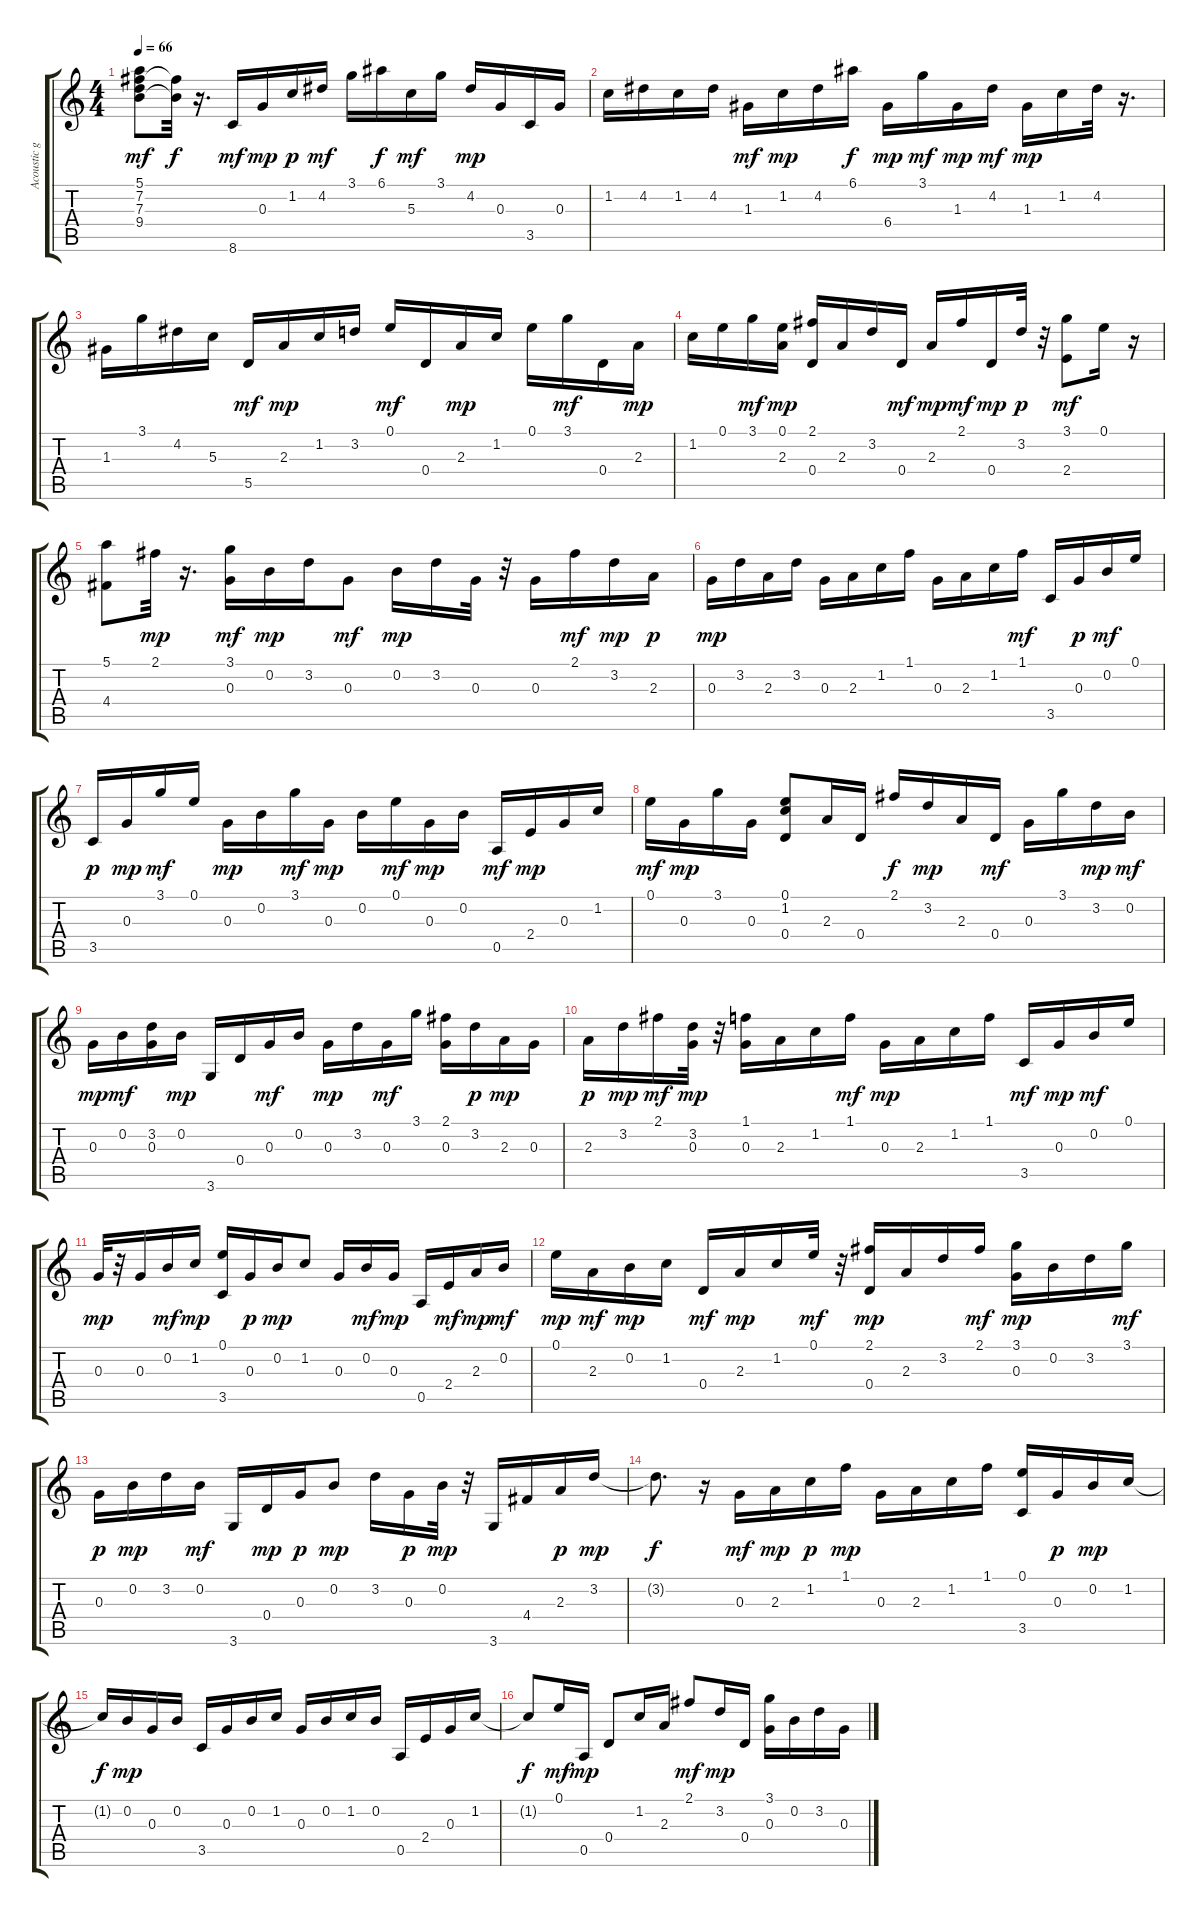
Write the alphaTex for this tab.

\track ("Acoustic guitar" "Acoustic g") {instrument acousticguitarnylon}
\staff {score tabs}
\tuning (E4 B3 G3 D3 A2 E2) {hide}
\ts (4 4)
\tempo 66
\clef g2
\ks c
(5.1 7.2 7.3 9.4).8{dy mf} (7.2{t} 9.4{t}).32{dy f} r.16{d} 8.6.16{dy mf} 0.3.16{dy mp} 1.2.16{dy p} 4.2.16{dy mf} 3.1.16 6.1.16{dy f} 5.3.16{dy mf} 3.1.16 4.2.16{dy mp} 0.3.16 3.5.16 0.3.16 |
1.2.16 4.2.16 1.2.16 4.2.16 1.3.16{dy mf} 1.2.16{dy mp} 4.2.16 6.1.16{dy f} 6.4.16{dy mp} 3.1.16{dy mf} 1.3.16{dy mp} 4.2.16{dy mf} 1.3.16{dy mp} 1.2.16 4.2.32 r.16{d} |
1.3.16 3.1.16 4.2.16 5.3.16 5.5.16{dy mf} 2.3.16{dy mp} 1.2.16 3.2.16 0.1.16{dy mf} 0.4.16 2.3.16{dy mp} 1.2.16 0.1.16 3.1.16{dy mf} 0.4.16 2.3.16{dy mp} |
1.2.16 0.1.16 3.1.16{dy mf} (0.1 2.3).16{dy mp} (2.1 0.4).16 2.3.16 3.2.16 0.4.16{dy mf} 2.3.16{dy mp} 2.1.16{dy mf} 0.4.16{dy mp} 3.2.32{dy p} r.32 (3.1 2.4).8{dy mf} 0.1.16 r.16 |
(5.1 4.4).8 2.1.32{dy mp} r.16{d} (3.1 0.3).16{dy mf} 0.2.16{dy mp} 3.2.16 0.3.8{dy mf} 0.2.16{dy mp} 3.2.16 0.3.32 r.32 0.3.16 2.1.16{dy mf} 3.2.16{dy mp} 2.3.16{dy p} |
0.3.16{dy mp} 3.2.16 2.3.16 3.2.16 0.3.16 2.3.16 1.2.16 1.1.16 0.3.16 2.3.16 1.2.16 1.1.16{dy mf} 3.5.16 0.3.16{dy p} 0.2.16{dy mf} 0.1.16 |
3.5.16{dy p} 0.3.16{dy mp} 3.1.16{dy mf} 0.1.16 0.3.16{dy mp} 0.2.16 3.1.16{dy mf} 0.3.16{dy mp} 0.2.16 0.1.16{dy mf} 0.3.16{dy mp} 0.2.16 0.5.16{dy mf} 2.4.16{dy mp} 0.3.16 1.2.16 |
0.1.16{dy mf} 0.3.16{dy mp} 3.1.16 0.3.16 (0.1 1.2 0.4).8 2.3.16 0.4.16 2.1.16{dy f} 3.2.16{dy mp} 2.3.16 0.4.16{dy mf} 0.3.16 3.1.16 3.2.16{dy mp} 0.2.16{dy mf} |
0.3.16{dy mp} 0.2.16{dy mf} (3.2 0.3).16 0.2.16{dy mp} 3.6.16 0.4.16 0.3.16{dy mf} 0.2.16 0.3.16{dy mp} 3.2.16 0.3.16{dy mf} 3.1.16 (2.1 0.3).16 3.2.16{dy p} 2.3.16{dy mp} 0.3.16 |
2.3.16{dy p} 3.2.16{dy mp} 2.1.16{dy mf} (3.2 0.3).32{dy mp} r.32 (1.1 0.3).16 2.3.16 1.2.16 1.1.16{dy mf} 0.3.16{dy mp} 2.3.16 1.2.16 1.1.16 3.5.16{dy mf} 0.3.16{dy mp} 0.2.16{dy mf} 0.1.16 |
0.3.32{dy mp} r.32 0.3.16 0.2.16{dy mf} 1.2.16{dy mp} (0.1 3.5).16 0.3.16{dy p} 0.2.16{dy mp} 1.2.8 0.3.16 0.2.16{dy mf} 0.3.16{dy mp} 0.5.16 2.4.16{dy mf} 2.3.16{dy mp} 0.2.16{dy mf} |
0.1.16{dy mp} 2.3.16{dy mf} 0.2.16{dy mp} 1.2.16 0.4.16{dy mf} 2.3.16{dy mp} 1.2.16 0.1.32{dy mf} r.32 (2.1 0.4).16{dy mp} 2.3.16 3.2.16 2.1.16{dy mf} (3.1 0.3).16{dy mp} 0.2.16 3.2.16 3.1.16{dy mf} |
0.3.16{dy p} 0.2.16{dy mp} 3.2.16 0.2.16{dy mf} 3.6.16 0.4.16{dy mp} 0.3.16{dy p} 0.2.8{dy mp} 3.2.16 0.3.16{dy p} 0.2.32{dy mp} r.32 3.6.16 4.4.16 2.3.16{dy p} 3.2.16{dy mp} |
3.2{t}.8{d dy f} r.16 0.3.16{dy mf} 2.3.16{dy mp} 1.2.16{dy p} 1.1.16{dy mp} 0.3.16 2.3.16 1.2.16 1.1.16 (0.1 3.5).16 0.3.16{dy p} 0.2.16{dy mp} 1.2.16 |
1.2{t}.16{dy f} 0.2.16{dy mp} 0.3.16 0.2.16 3.5.16 0.3.16 0.2.16 1.2.16 0.3.16 0.2.16 1.2.16 0.2.16 0.5.16 2.4.16 0.3.16 1.2.16 |
1.2{t}.8{dy f} 0.1.16{dy mf} 0.5.16{dy mp} 0.4.8 1.2.16 2.3.16 2.1.8{dy mf} 3.2.16{dy mp} 0.4.16 (3.1 0.3).16 0.2.16 3.2.16 0.3.16
